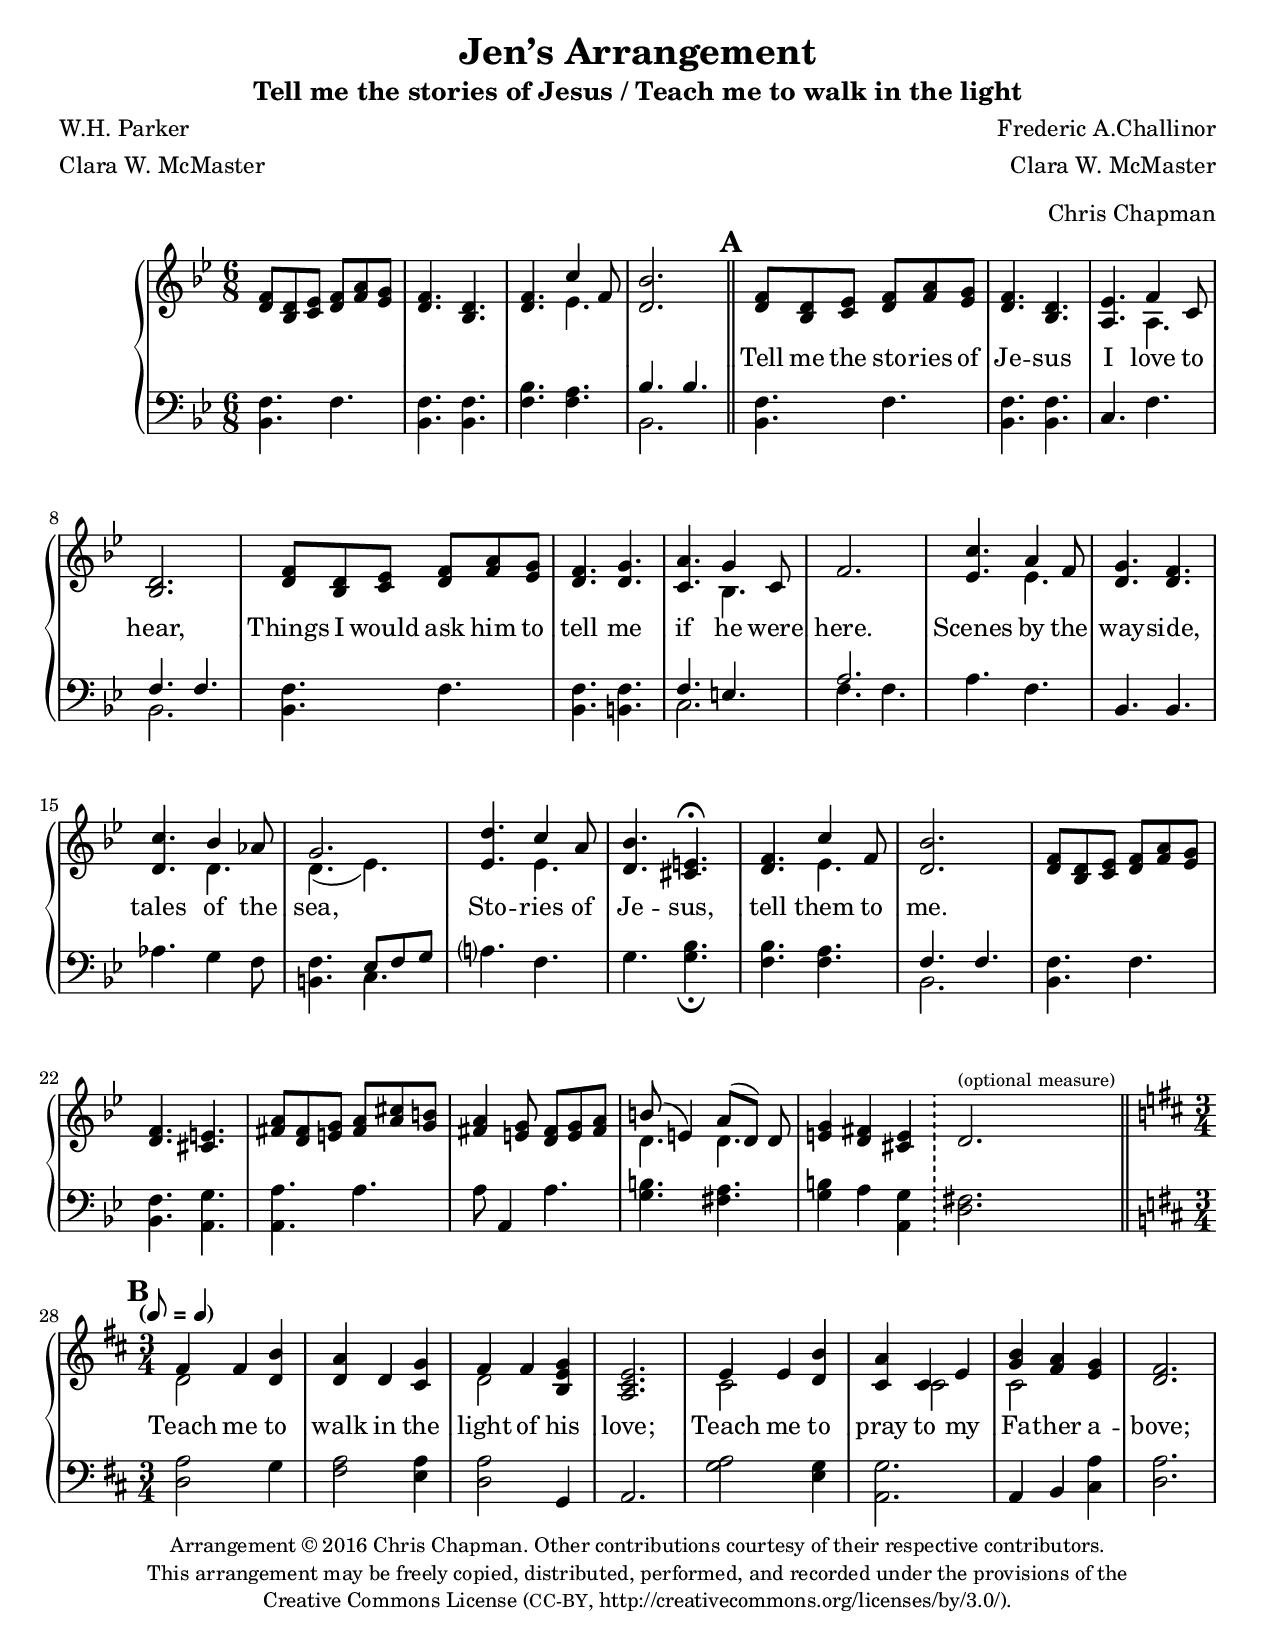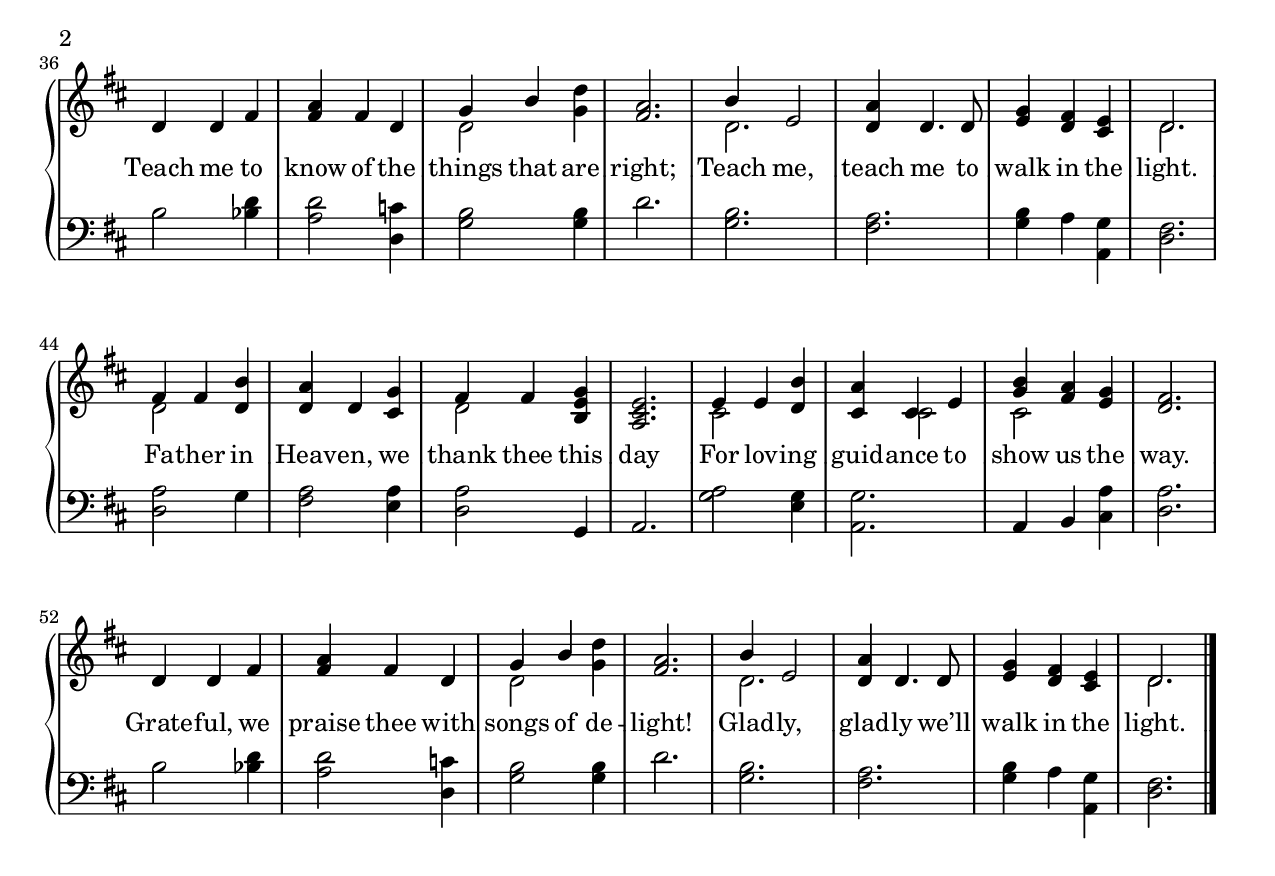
\version "2.18.2"

\header {
  title = "Jen’s Arrangement"
  subtitle = "Tell me the stories of Jesus / Teach me to walk in the light"
  poet = \markup \column {
    \line { W.H. Parker }
    \line { Clara W. McMaster }
  }
  composer = \markup \right-column {
    \line { Frederic A.Challinor }
    \line { Clara W. McMaster }
  }
  arranger = \markup \right-column {
    \vspace #1 \line { Chris Chapman }
  }
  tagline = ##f
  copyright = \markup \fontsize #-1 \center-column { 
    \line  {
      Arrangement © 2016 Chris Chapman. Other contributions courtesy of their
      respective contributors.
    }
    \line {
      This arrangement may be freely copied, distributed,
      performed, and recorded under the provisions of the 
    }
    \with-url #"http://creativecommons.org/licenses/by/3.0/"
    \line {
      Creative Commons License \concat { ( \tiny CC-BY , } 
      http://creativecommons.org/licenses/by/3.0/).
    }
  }
}

\include "english.ly"
\paper {
  #(set-paper-size "letter")
}

introductionUpper = \relative c' {

  | <d f>8 <bf d> <c ef> <d f> <f a> <ef g>
  | <d f>4. <bf d>
  | <d f> << { \voiceOne c'4 f,8 } \new Voice { \voiceTwo ef4. } >>
  | \oneVoice <d bf'>2.

}

introductionLower = \relative c {

  | <bf f'>4. f'
  | <bf, f'> <bf f'>
  | <f' bf> <f a>
  | << { bf4. bf } \\ { bf,2. } >>

}

tellMeUpper = \relative c' {

  \mark \default

  | <d f>8 <bf d> <c ef> <d f> <f a> <ef g>
  | <d f>4. <bf d>
  | <a ef'> << { \voiceOne f'4 c8 } \new Voice { \voiceTwo a4. } >>
  | \oneVoice <bf d>2.
  
  | <d f>8 <bf d> <c ef> <d f> <f a> <ef g>
  | <d f>4. <d g>
  | <c a'> << { \voiceOne g'4 c,8 } \new Voice { \voiceTwo bf4. } >>
  | \oneVoice f'2.
  
  | <ef c'>4. << { \voiceOne a4 f8 } \new Voice { \voiceTwo ef4. } >>
  | \oneVoice <d g> <d f>
  | <d c'> << { \voiceOne bf'4 af8 } \new Voice { \voiceTwo d,4. } >>
  | << { \voiceOne g2. } \new Voice { \voiceTwo d4.( ef) } >>

  | \oneVoice <ef d'>4. << { \voiceOne c'4 a8 } \new Voice { \voiceTwo ef4. } >>
  | \oneVoice <d bf'>4. <cs e>\fermata
  | <d f> << { \voiceOne c'4 f,8 } \new Voice { \voiceTwo ef4. } >>
  | \oneVoice <d bf'>2.

}

tellMeLower = \relative c {

  | <bf f'>4. f'
  | <bf, f'> <bf f'>
  | c f
  | << { f4. f } \\ { bf,2. } >>

  | <bf f'>4. f'
  | <bf, f'> <b f'>
  | << { f'4. e } \\ { c2. } >>
  | << { a'2. } \\ { f4. f } >>

  | a f
  | bf, bf
  | af' g4 f8
  | <b, f'>4. << { ef8 f g } \\ { c,4. } >>

  | a'?4. f
  | g <g bf>_\fermata
  | <f bf> <f a>
  | << { f4. f } \\ { bf,2. } >>
}

tellMeText = \lyricmode {

  | Tell me the sto -- ries of | Je -- sus | I love to | hear,
  | Things I would ask him to | tell me | if he were | here.
  | Scenes by the | way -- side, | tales of the | sea,
  | Sto -- ries of | Je -- sus, | tell them to | me.

}

transitionUpper = \relative c' {

  | <d f>8 <bf d> <c ef> <d f> <f a> <ef g>
  | <d f>4. <cs e>
  | <fs a>8 <d fs> <e g> <fs a> <a cs> <g b>
  | <fs a>4 <e g>8 <d fs> <e g> <fs a>

  | << { b( e,4) } \\ d4. >> << { a'8[( d,]) d } \\ d4. >>
  | <e g>4 <d fs> <cs e>
  | \bar "!" \textLengthOn d2.^\markup { \tiny { (optional measure) } }

}

transitionLower = \relative c {

  | <bf f'>4. f'
  | <bf, f'> <a g'>
  | <a a'> a'
  | a8 a,4 a'4.

  | <g b>4. <fs a>
  | <g b>4 a <a, g'>
  | <d fs>2.
}

teachMeUpper = \relative c' {

  \mark \default

  \repeat unfold 2 {

    | << { \voiceOne fs4 fs } \new Voice { \voiceTwo d2 } >> \oneVoice <d b'>4
    | <d a'> d <cs g'>
    | << { \voiceOne fs fs } \new Voice { \voiceTwo d2 } >> \oneVoice <b e g>4
    | <a cs e>2.

    | << { \voiceOne e'4 e } \new Voice { \voiceTwo cs2 } >> \oneVoice <d b'>4
    | <cs a'> << { \voiceOne cs e | <g b> <fs a> <e g> } \new Voice { \voiceTwo cs2 | cs } >>
    | \oneVoice <d fs>2.

    | d4 d fs
    | <fs a> fs d
    | << { \voiceOne g b } \new Voice { \voiceTwo d,2 } >> \oneVoice <g d'>4
    | <fs a>2.

    | << { \voiceOne b4 e,2 } \new Voice { \voiceTwo d2. } >>
    | \oneVoice <d a'>4 d4. d8
    | <e g>4 <d fs> <cs e>
    | << { \voiceOne d2. } \new Voice { \voiceTwo d2. } >>

  }

}

teachMeLower = \relative c {

  \repeat unfold 2 {
    | <d a'>2 g4
    | <fs a>2 <e a>4
    | <d a'>2 g,4
    | a2.

    | <g' a>2 <e g>4
    | <a, g'>2.
    | a4 b <cs a'>
    | <d a'>2.

    | b'2 <bf d>4
    | <a d>2 <d, c'>4
    | <g b>2 <g b>4
    | d'2.

    | <g, b>2.
    | <fs a>
    | <g b>4 a <a, g'>
    | <d fs>2.

  }

}

teachMeText = \lyricmode {

  | Teach me to | walk in the | light of his | love;
  | Teach me to | pray to my | Fa -- ther a -- | bove;
  | Teach me to | know of the | things that are | right;
  | Teach me, | teach me to | walk in the | light.

  | Fa -- ther in | Heav -- en, we | thank thee this | day
  | For lov -- ing | guid -- ance to | show us the | way.
  | Grate -- ful, we | praise thee with | songs of de -- | light!
  | Glad -- ly, | glad -- ly we’ll | walk in the | light.

}

\score {
  \new GrandStaff <<
    \new Staff = "upper" {
      \clef treble \key bf \major \time 6/8
      \introductionUpper \bar "||"
      \new Voice = "tellMe" \tellMeUpper
      \transitionUpper \bar "||"
      \key d \major \time 3/4
      \tempo \markup {
        \concat {
          (
          \smaller \general-align  #Y #DOWN \note #"8" #1
          " = "
          \smaller \general-align  #Y #DOWN \note #"4" #1
          )
        }
      }
      \new Voice = "teachMe" \teachMeUpper
    }
    \new Lyrics \lyricsto "tellMe" \tellMeText
    \new Lyrics \lyricsto "teachMe" \teachMeText
    \new Staff = "lower" {
      \clef bass \key bf \major
      \introductionLower
      \tellMeLower
      \transitionLower
      \key d \major \teachMeLower \bar "|."
    }
    >>
  \layout {
    \context {
      \GrandStaff
      \accepts "Lyrics"
    }
    \context {
      \Lyrics
      \consists "Bar_engraver"
    }
  }
  \midi { }
}
